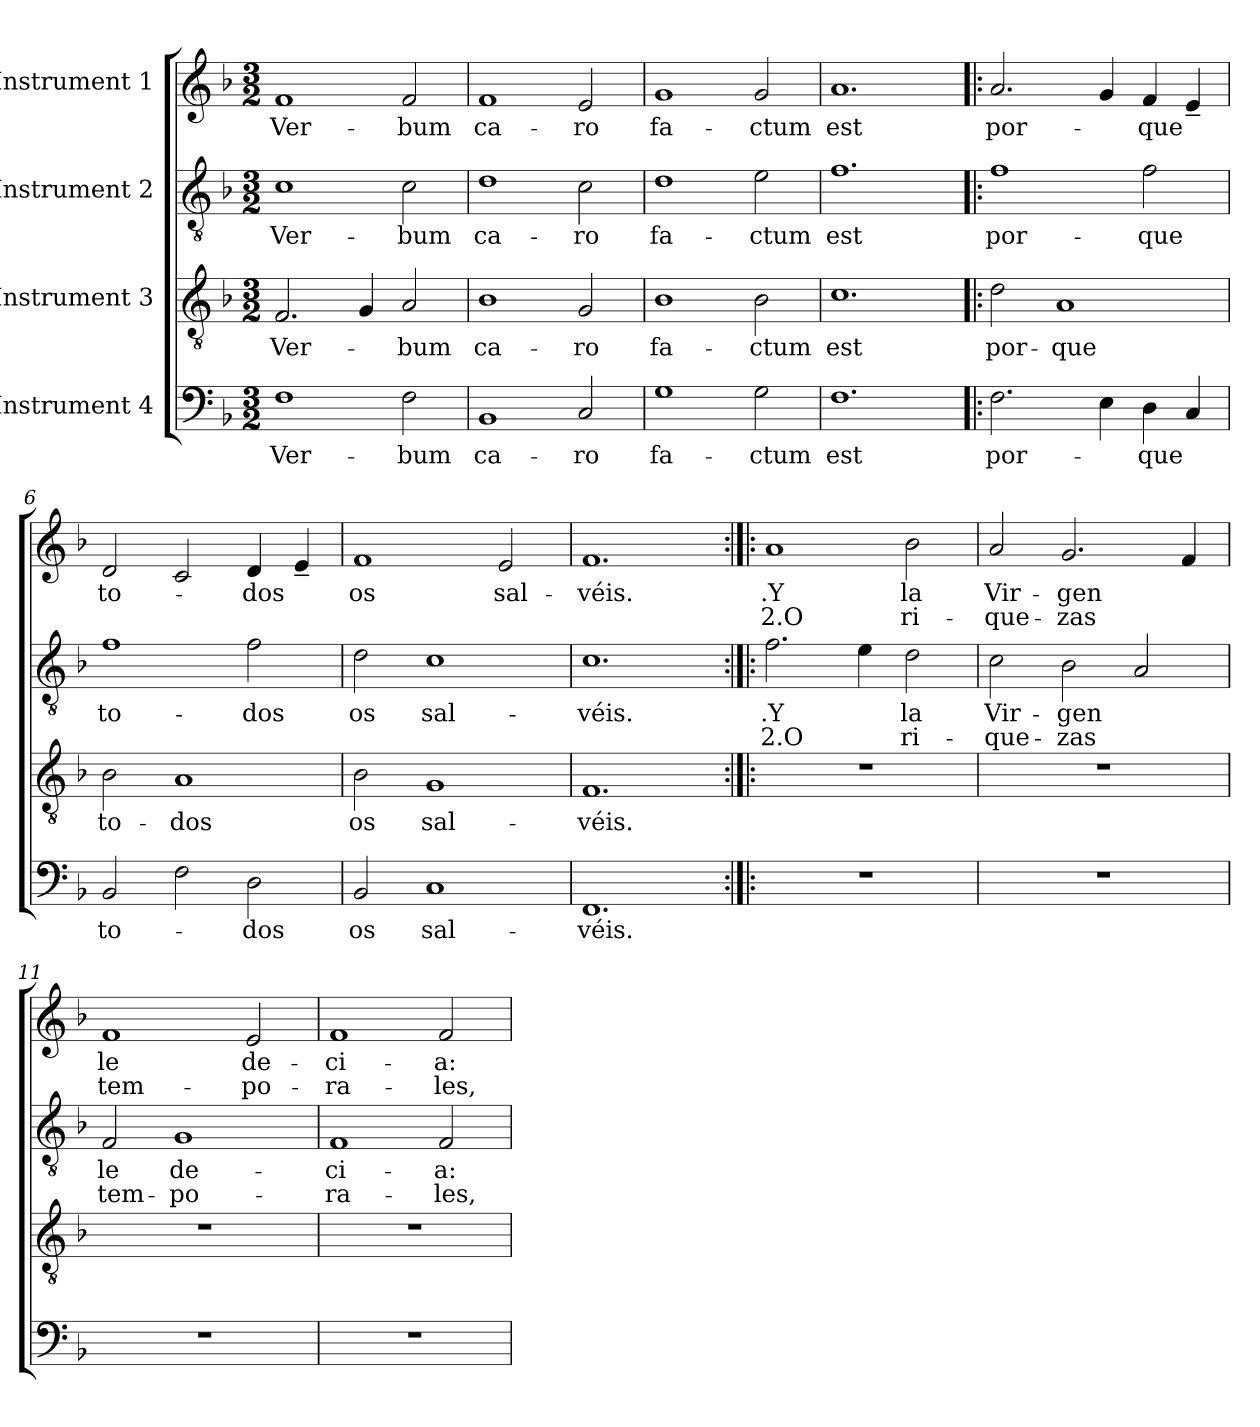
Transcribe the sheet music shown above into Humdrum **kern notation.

**kern	**text	**kern	**text	**kern	**text	**text	**kern	**text	**text
*part4	*part4	*part3	*part3	*part2	*part2	*part2	*part1	*part1	*part1
*staff4	*staff4	*staff3	*staff3	*staff2	*staff2	*staff2	*staff1	*staff1	*staff1
*I"Instrument 4	*	*I"Instrument 3	*	*I"Instrument 2	*	*	*I"Instrument 1	*	*
!!LO:PB:g=z
*stria5	*	*stria5	*	*stria5	*	*	*stria5	*	*
*clefF4	*	*clefGv2	*	*clefGv2	*	*	*clefG2	*	*
*k[b-]	*	*k[b-]	*	*k[b-]	*	*	*k[b-]	*	*
*F:	*	*F:	*	*F:	*	*	*F:	*	*
*M3/2	*	*M3/2	*	*M3/2	*	*	*M3/2	*	*
=1	=1	=1	=1	=1	=1	=1	=1	=1	=1
!	!LO:LY:b:cj	!	!LO:LY:b	!	!LO:LY:b:cj	!	!	!LO:LY:b:cj	!
1F	Ver-	2.F/	Ver-	1c	Ver-	.	1f	Ver-	.
.	.	4G/	.	.	.	.	.	.	.
!	!LO:LY:b:cj	!	!LO:LY:b:cj	!	!LO:LY:b:cj	!	!	!LO:LY:b:cj	!
2F\	-bum	2A/	-bum	2c\	-bum	.	2f/	-bum	.
=2	=2	=2	=2	=2	=2	=2	=2	=2	=2
!	!LO:LY:b:cj	!	!LO:LY:b:cj	!	!LO:LY:b:cj	!	!	!LO:LY:b:cj	!
1BB-	ca-	1B-	ca-	1d	ca-	.	1f	ca-	.
!	!LO:LY:b:cj	!	!LO:LY:b:cj	!	!LO:LY:b:cj	!	!	!LO:LY:b:cj	!
2C/	-ro	2G/	-ro	2c\	-ro	.	2e/	-ro	.
=3	=3	=3	=3	=3	=3	=3	=3	=3	=3
!	!LO:LY:b:cj	!	!LO:LY:b:cj	!	!LO:LY:b:cj	!	!	!LO:LY:b:cj	!
1G	fa-	1B-	fa-	1d	fa-	.	1g	fa-	.
!	!LO:LY:b:cj	!	!LO:LY:b:cj	!	!LO:LY:b:cj	!	!	!LO:LY:b:cj	!
2G\	-ctum	2B-\	-ctum	2e\	-ctum	.	2g/	-ctum	.
=4	=4	=4	=4	=4	=4	=4	=4	=4	=4
!	!LO:LY:b:cj	!	!LO:LY:b:cj	!	!LO:LY:b:cj	!	!	!LO:LY:b:cj	!
1.F	est	1.c	est	1.f	est	.	1.a	est	.
=5!|:	=5!|:	=5!|:	=5!|:	=5!|:	=5!|:	=5!|:	=5!|:	=5!|:	=5!|:
!	!LO:LY:b	!	!LO:LY:b:cj	!	!LO:LY:b:cj	!	!	!LO:LY:b	!
2.F\	por-	2d\	por-	1f	por-	.	2.a/	por-	.
!	!	!	!LO:LY:b:cj	!	!	!	!	!	!
.	.	1A	-que	.	.	.	.	.	.
4E\	.	.	.	.	.	.	4g/	.	.
!	!LO:LY:b	!	!	!	!LO:LY:b:cj	!	!	!LO:LY:b	!
4D\	-que	.	.	2f\	-que	.	4f/	-que	.
4C/	.	.	.	.	.	.	4e~</	.	.
=6	=6	=6	=6	=6	=6	=6	=6	=6	=6
!	!LO:LY:b:cj	!	!LO:LY:b:cj	!	!LO:LY:b:cj	!	!	!LO:LY:b:cj	!
2BB-/	to-	2B-\	to-	1f	to-	.	2d/	to-	.
!	!	!	!LO:LY:b:cj	!	!	!	!	!	!
2F\	.	1A	-dos	.	.	.	2c/	.	.
!	!LO:LY:b:cj	!	!	!	!LO:LY:b:cj	!	!	!LO:LY:b	!
2D\	-dos	.	.	2f\	-dos	.	4d/	-dos	.
.	.	.	.	.	.	.	4e~</	.	.
=7	=7	=7	=7	=7	=7	=7	=7	=7	=7
!	!LO:LY:b:cj	!	!LO:LY:b:cj	!	!LO:LY:b:cj	!	!	!LO:LY:b:cj	!
2BB-/	os	2B-\	os	2d\	os	.	1f	os	.
!	!LO:LY:b:cj	!	!LO:LY:b:cj	!	!LO:LY:b:cj	!	!	!	!
1C	sal-	1G	sal-	1c	sal-	.	.	.	.
!	!	!	!	!	!	!	!	!LO:LY:b:cj	!
.	.	.	.	.	.	.	2e/	sal-	.
=8	=8	=8	=8	=8	=8	=8	=8	=8	=8
!	!LO:LY:b:cj	!	!LO:LY:b:cj	!	!LO:LY:b:cj	!	!	!LO:LY:b:cj	!
1.FF	-véis.	1.F	-véis.	1.c	-véis.	.	1.f	-véis.	.
64ryy	.	64ryy	.	64ryy	.	.	64ryy	.	.
!!LO:LB:g=z
=9:|!|:	=9:|!|:	=9:|!|:	=9:|!|:	=9:|!|:	=9:|!|:	=9:|!|:	=9:|!|:	=9:|!|:	=9:|!|:
!LO:N:vis=1	!	!LO:N:vis=1	!	!	!LO:LY:b:cj	!LO:LY:b:cj	!	!LO:LY:b:rj	!LO:LY:b:rj
1.r	.	1.r	.	2.f>\	.Y	2.O	1a	.Y	2.O
.	.	.	.	4e\	.	.	.	.	.
!	!	!	!	!	!LO:LY:b:cj	!LO:LY:b:cj	!	!LO:LY:b:cj	!LO:LY:b:cj
.	.	.	.	2d\	la	ri-	2b-\	la	ri-
=10	=10	=10	=10	=10	=10	=10	=10	=10	=10
!LO:N:vis=1	!	!LO:N:vis=1	!	!	!LO:LY:b:cj	!LO:LY:b:cj	!	!LO:LY:b:cj	!LO:LY:b:cj
1.r	.	1.r	.	2c\	-Vir-	-que-	2a/	-Vir-	-que-
!	!	!	!	!	!LO:LY:b	!LO:LY:b:cj	!	!LO:LY:b	!LO:LY:b:cj
.	.	.	.	2B-\	-gen	zas	2.g/	-gen	zas
.	.	.	.	2A/	.	.	.	.	.
.	.	.	.	.	.	.	4f/	.	.
=11	=11	=11	=11	=11	=11	=11	=11	=11	=11
!LO:N:vis=1	!	!LO:N:vis=1	!	!	!LO:LY:b:cj	!LO:LY:b:cj	!	!LO:LY:b:cj	!LO:LY:b:cj
1.r	.	1.r	.	2F/	le	tem-	1f	le	tem-
!	!	!	!	!	!LO:LY:b:cj	!LO:LY:b:cj	!	!	!
.	.	.	.	1G	-de-	-po-	.	.	.
!	!	!	!	!	!	!	!	!LO:LY:b:cj	!LO:LY:b:cj
.	.	.	.	.	.	.	2e/	-de-	-po-
=12	=12	=12	=12	=12	=12	=12	=12	=12	=12
!LO:N:vis=1	!	!LO:N:vis=1	!	!	!LO:LY:b:cj	!LO:LY:b:cj	!	!LO:LY:b:cj	!LO:LY:b:cj
1.r	.	1.r	.	1F	-ci-	-ra-	1f	-ci-	-ra-
!	!	!	!	!	!LO:LY:b:cj	!LO:LY:b:cj	!	!LO:LY:b:cj	!LO:LY:b:cj
.	.	.	.	2F/	-a:	les,	2f/	-a:	les,
=	=	=	=	=	=	=	=	=	=
*-	*-	*-	*-	*-	*-	*-	*-	*-	*-
